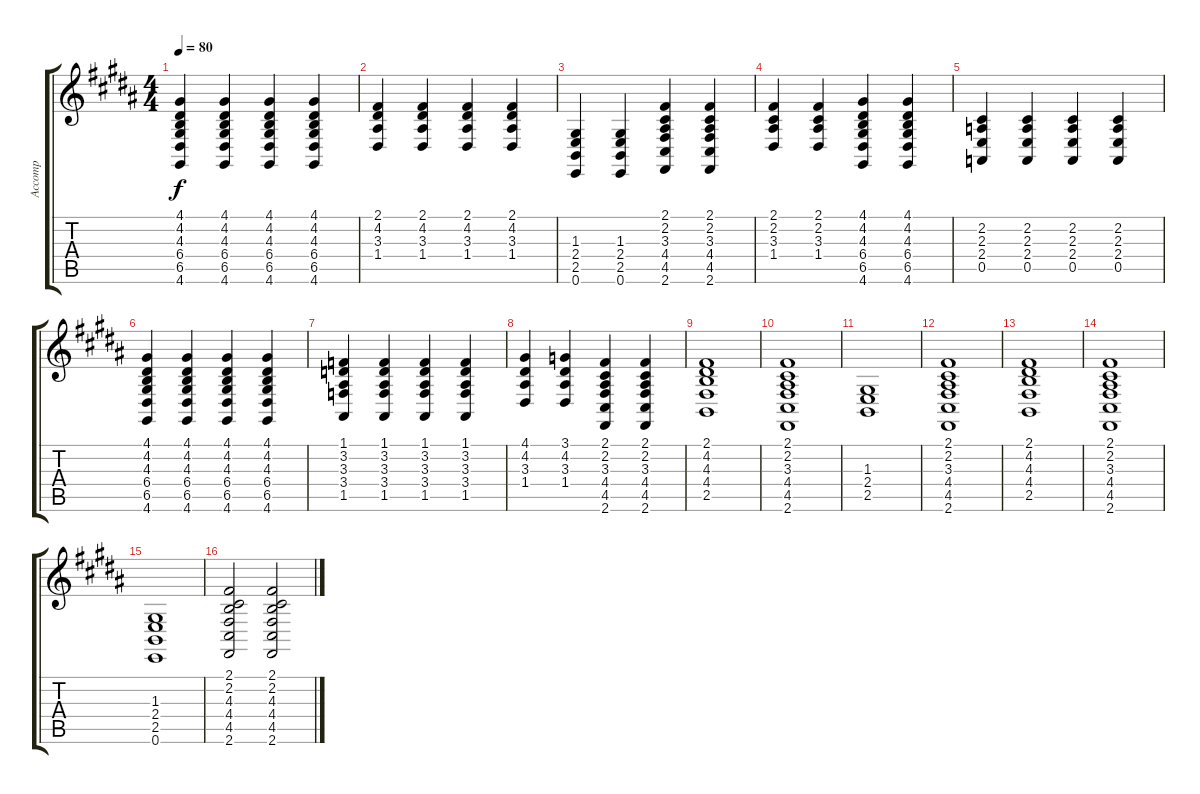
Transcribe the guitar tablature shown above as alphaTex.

\track ("Accomp" "Accomp") {instrument acousticgrandpiano}
\staff {score tabs}
\tuning (E4 B3 G3 D3 A2 E2) {hide}
\ts (4 4)
\tempo 80
\clef g2
\ks b
(4.1 4.2 4.3 6.4 6.5 4.6).4{dy f} (4.1 4.2 4.3 6.4 6.5 4.6).4 (4.1 4.2 4.3 6.4 6.5 4.6).4 (4.1 4.2 4.3 6.4 6.5 4.6).4 |
(2.1 4.2 3.3 1.4).4 (2.1 4.2 3.3 1.4).4 (2.1 4.2 3.3 1.4).4 (2.1 4.2 3.3 1.4).4 |
(1.3 2.4 2.5 0.6).4 (1.3 2.4 2.5 0.6).4 (2.1 2.2 3.3 4.4 4.5 2.6).4 (2.1 2.2 3.3 4.4 4.5 2.6).4 |
(2.1 2.2 3.3 1.4).4 (2.1 2.2 3.3 1.4).4 (4.1 4.2 4.3 6.4 6.5 4.6).4 (4.1 4.2 4.3 6.4 6.5 4.6).4 |
(2.2 2.3 2.4 0.5).4 (2.2 2.3 2.4 0.5).4 (2.2 2.3 2.4 0.5).4 (2.2 2.3 2.4 0.5).4 |
(4.1 4.2 4.3 6.4 6.5 4.6).4 (4.1 4.2 4.3 6.4 6.5 4.6).4 (4.1 4.2 4.3 6.4 6.5 4.6).4 (4.1 4.2 4.3 6.4 6.5 4.6).4 |
(1.1 3.2 3.3 3.4 1.5).4 (1.1 3.2 3.3 3.4 1.5).4 (1.1 3.2 3.3 3.4 1.5).4 (1.1 3.2 3.3 3.4 1.5).4 |
(4.1 4.2 3.3 1.4).4 (3.1 4.2 3.3 1.4).4 (2.1 2.2 3.3 4.4 4.5 2.6).4 (2.1 2.2 3.3 4.4 4.5 2.6).4 |
(2.1 4.2 4.3 4.4 2.5).1 |
(2.1 2.2 3.3 4.4 4.5 2.6).1 |
(1.3 2.4 2.5).1 |
(2.1 2.2 3.3 4.4 4.5 2.6).1 |
(2.1 4.2 4.3 4.4 2.5).1 |
(2.1 2.2 3.3 4.4 4.5 2.6).1 |
(1.3 2.4 2.5 0.6).1 |
(2.1 2.2 4.3 4.4 4.5 2.6).2 (2.1 2.2 4.3 4.4 4.5 2.6).2
